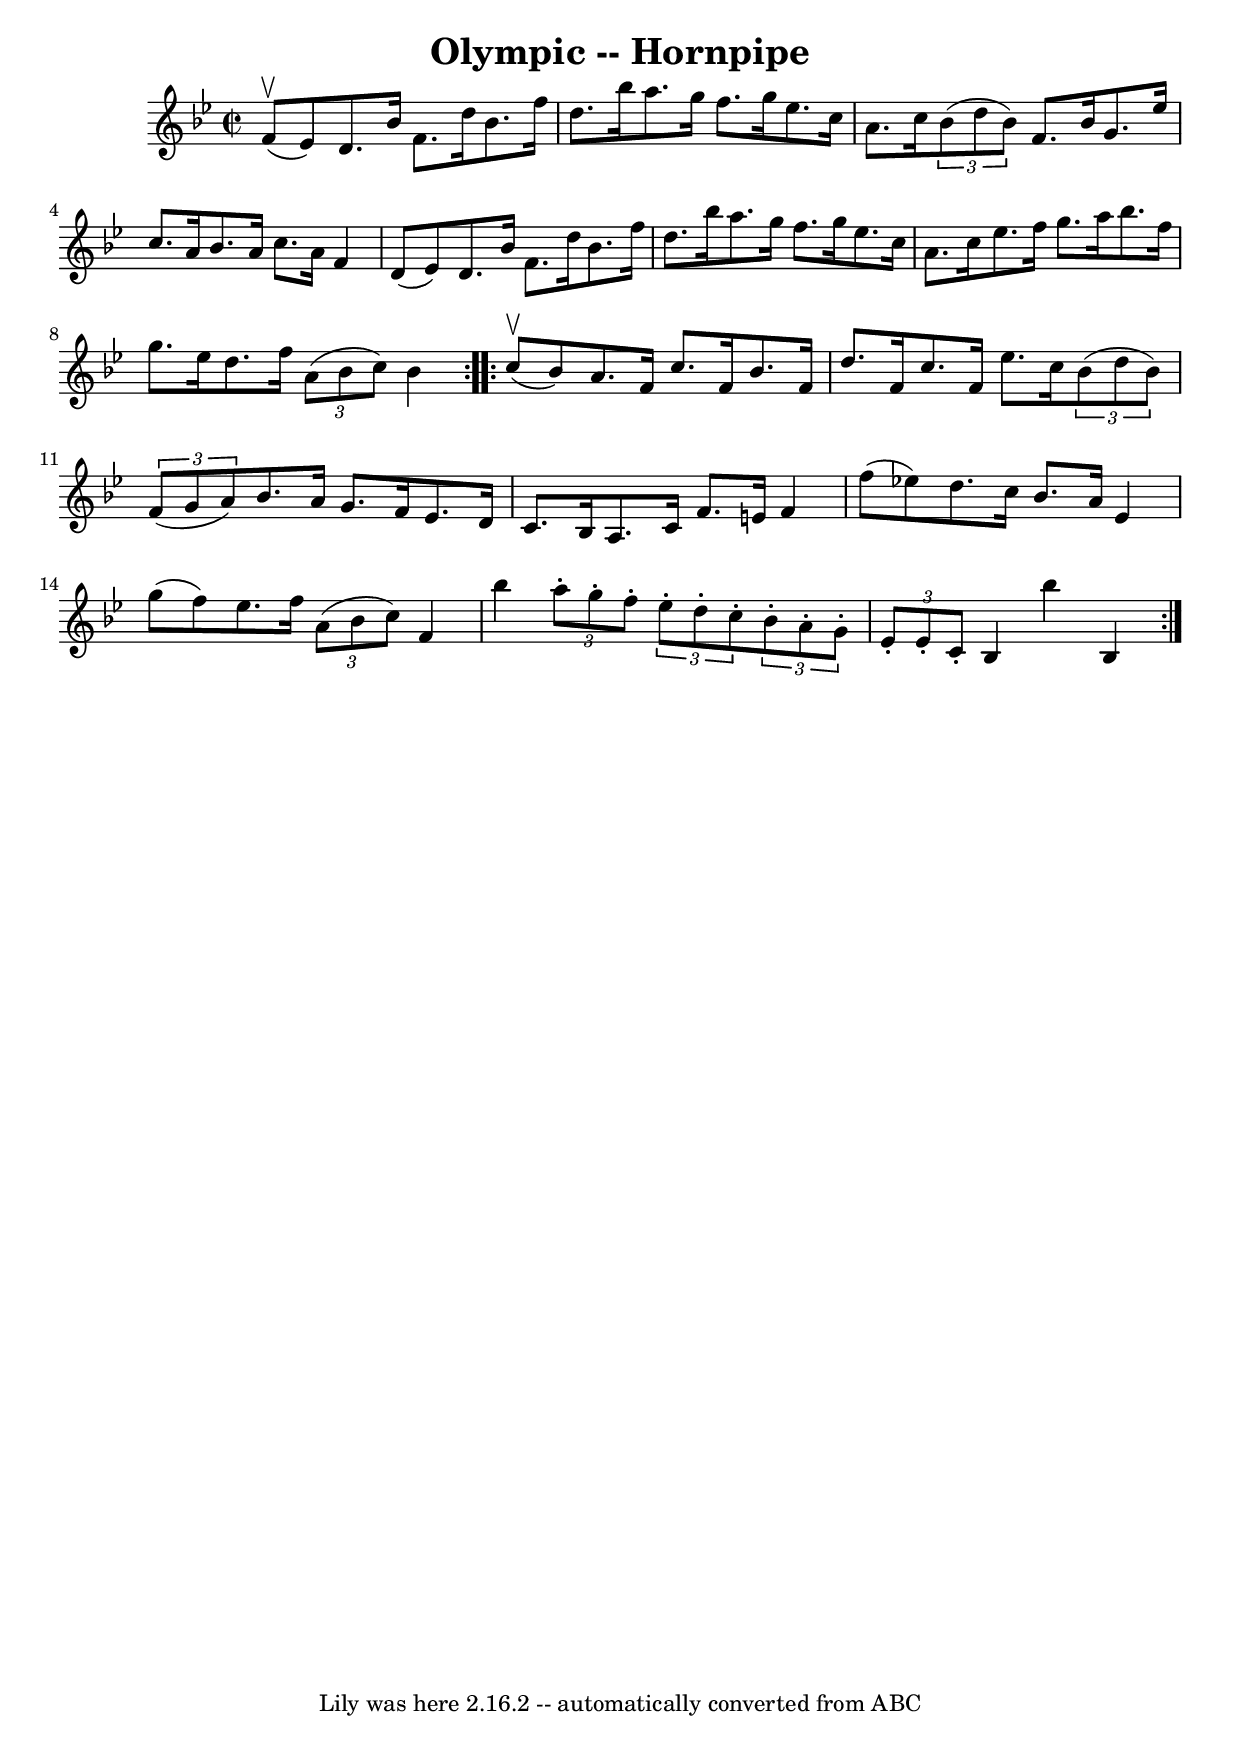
\version "2.16.2"
\include "Mammoth.ily"
\header {
  %% book = "Cole's 1000 Fiddle Tunes"
 crossRefNumber = "1"
 footnotes = ""
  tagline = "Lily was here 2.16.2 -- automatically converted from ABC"
  title = "Olympic -- Hornpipe"

}
voicedefault =  {



  \repeat volta 2 {

    \override Staff.TimeSignature #'style = #'C
    \time 2/2      \key bes \major f'8 (^\upbow ees'8)  |
 d'8. bes'16 f'8. d''16 bes'8. f''16 d''8. bes''16   |
 a''8. g''16 f''8. g''16 ees''8. c''16 a'8. c''16   |
    
    \times 2/3 { bes'8 (d''8 bes'8) 
	       } f'8. bes'16 g'8. ees''16 c''8. a'16   |
 bes'8. a'16 c''8. a'16 f'4 d'8 (ees'8)  |
 d'8. bes'16 f'8. d''16 bes'8. f''16 d''8. bes''16   |
 a''8. g''16 f''8. g''16 ees''8. c''16 a'8. c''16   |
 ees''8. f''16 g''8. a''16 bes''8. f''16 g''8. ees''16   |
 d''8. f''16    
    \times 2/3 { a'8 (bes'8 c''8) 
	       } bes'4  
  }     
  \repeat volta 2 {
 c''8 (^\upbow bes'8)  |
 a'8. f'16 c''8. f'16 bes'8. f'16 d''8. f'16   |
 c''8. f'16 ees''8. c''16    
    \times 2/3 { bes'8 (d''8 bes'8) 
	       }   \times 2/3 { f'8 (g'8    
				a'8)  			      }  |
 bes'8. a'16 g'8. f'16 ees'8. d'16 c'8. bes16   |
 a8. c'16 f'8. e'16 f'4 f''8 (ees''!8)  |
 d''8. c''16 bes'8. a'16 ees'4 g''8 (f''8)  |
 ees''8. f''16    \times 2/3 { a'8 (bes'8 c''8) 
				} f'4 bes''4   |
    \times 2/3 { a''8-. g''8-. f''8-. 
	       }   
    \times 2/3 { ees''8-. d''8-. c''8-. 
	       }   \times 2/3 { bes'8-. a'8 
				-. g'8-. 
			      }   \times 2/3 { ees'8-. ees'8-. c'8-.  					     }  |
 bes4   
 bes''4 bes4  
  }   

}

\score{
  <<

    \context Staff="default"
    {
      \voicedefault 
      
    }

  >>
  \layout {
    
  }
  \midi {
  }

}
